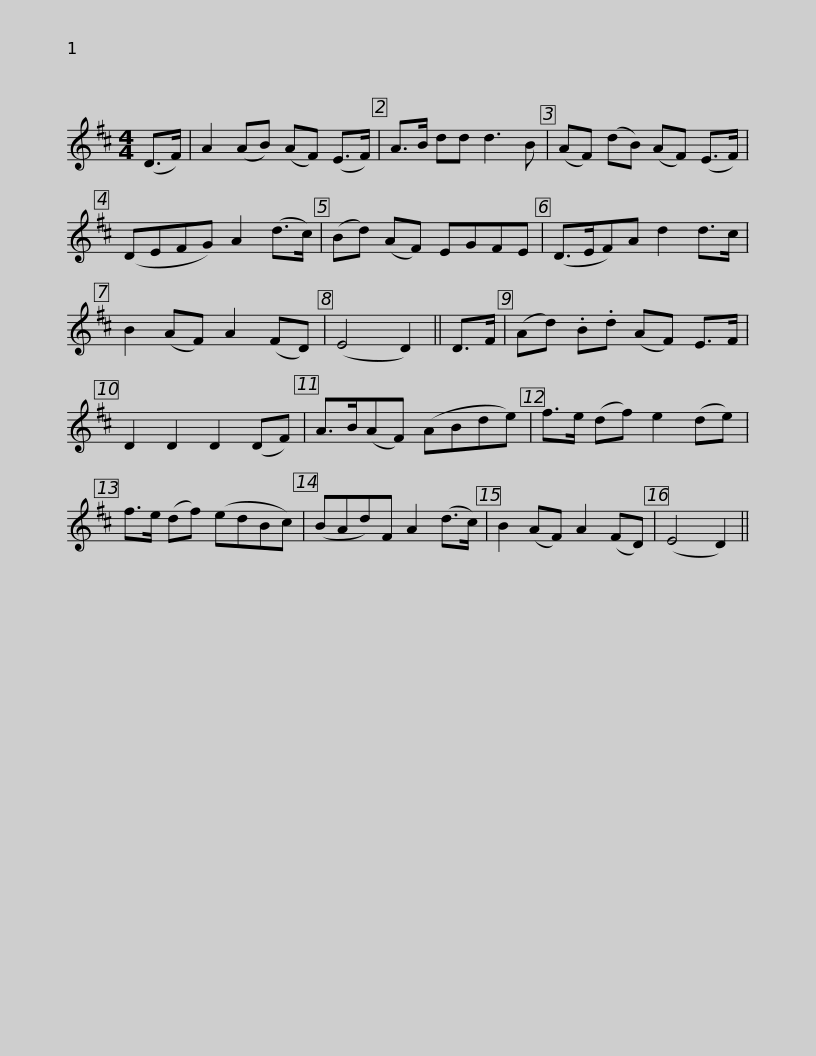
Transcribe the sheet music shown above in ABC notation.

X:1
L:1/8
M:4/4
I:linebreak $
K:D
V:1 treble
V:1
 (D>F) | A2 (AB) (AF) (E>F) | A>B dd d3 B | (AF) (dB) (AF) (E>F) | (DEFG) A2 (d>c) | %5
 (Bd) (AF) EGFE |$ (D>EF)A d2 d>c | B2 (AF) A2 (FD) | (E4 D2) || D>F | %10
 (Ad) .B.d (AF) E>F | D2 D2 D2 (DF) | A>B(AF) (ABde) |$ f>e (df) e2 (de) | f>e (df) (edBc) | %15
 (BAd)F A2 (d>c) | B2 (AF) A2 (FD) | (E4 D2) || %18
